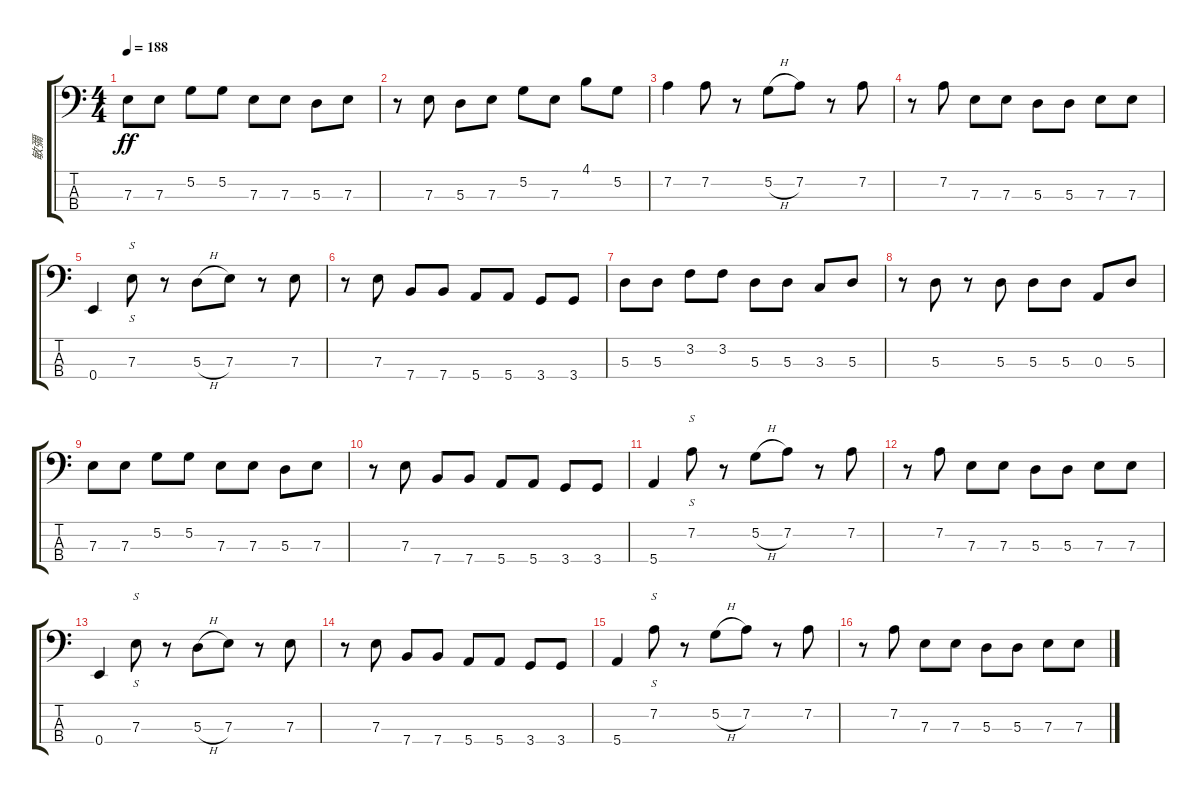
\track ("敏彌" "敏彌") {instrument electricbasspick}
\staff {score tabs}
\tuning (G2 D2 A1 E1) {hide}
\ts (4 4)
\tempo 188
\clef f4
\ks c
7.3.8{dy ff} 7.3.8 5.2.8 5.2.8 7.3.8 7.3.8 5.3.8 7.3.8 |
r.8 7.3.8 5.3.8 7.3.8 5.2.8 7.3.8 4.1.8 5.2.8 |
7.2.4 7.2.8 r.8 5.2{h}.8 7.2.8 r.8 7.2.8 |
r.8 7.2.8 7.3.8 7.3.8 5.3.8 5.3.8 7.3.8 7.3.8 |
0.4.4 7.3.8{s} r.8 5.3{h}.8 7.3.8 r.8 7.3.8 |
r.8 7.3.8 7.4.8 7.4.8 5.4.8 5.4.8 3.4.8 3.4.8 |
5.3.8 5.3.8 3.2.8 3.2.8 5.3.8 5.3.8 3.3.8 5.3.8 |
r.8 5.3.8 r.8 5.3.8 5.3.8 5.3.8 0.3.8 5.3.8 |
7.3.8 7.3.8 5.2.8 5.2.8 7.3.8 7.3.8 5.3.8 7.3.8 |
r.8 7.3.8 7.4.8 7.4.8 5.4.8 5.4.8 3.4.8 3.4.8 |
5.4.4 7.2.8{s} r.8 5.2{h}.8 7.2.8 r.8 7.2.8 |
r.8 7.2.8 7.3.8 7.3.8 5.3.8 5.3.8 7.3.8 7.3.8 |
0.4.4 7.3.8{s} r.8 5.3{h}.8 7.3.8 r.8 7.3.8 |
r.8 7.3.8 7.4.8 7.4.8 5.4.8 5.4.8 3.4.8 3.4.8 |
5.4.4 7.2.8{s} r.8 5.2{h}.8 7.2.8 r.8 7.2.8 |
r.8 7.2.8 7.3.8 7.3.8 5.3.8 5.3.8 7.3.8 7.3.8
